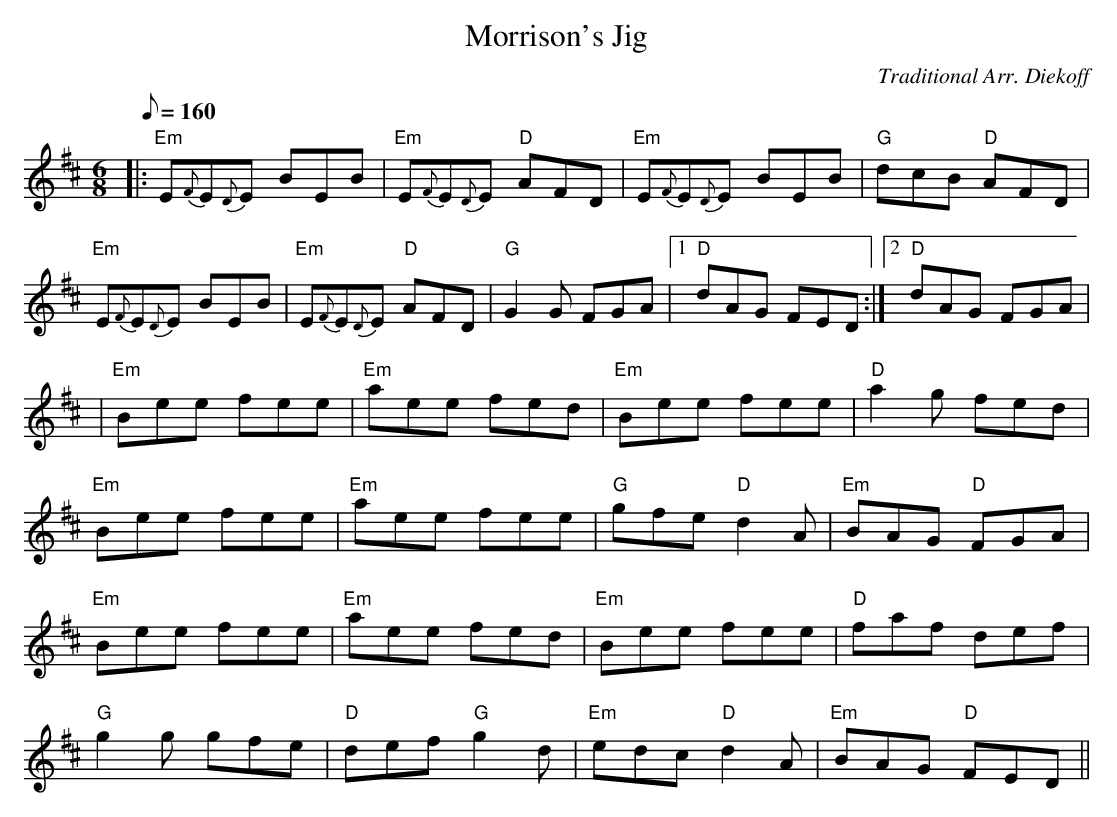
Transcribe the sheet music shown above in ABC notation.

X:1
T:Morrison's Jig
M:6/8
L:1/8
Q:160
C:Traditional Arr. Diekoff
K:D
|:"Em"E{F}E{D}E BEB|"Em"E{F}E{D}E "D"AFD|"Em"E{F}E{D}E BEB|"G"dcB "D"AFD
|!
"Em"E{F}E{D}E BEB|"Em"E{F}E{D}E "D"AFD|"G"G2 G FGA|1"D"dAG FED:|2"D"dAG
FGA|!
| "Em"Bee fee|"Em"aee fed|"Em"Bee fee|"D"a2g fed|!
"Em"Bee fee|"Em"aee fee|"G"gfe "D"d2A|"Em"BAG "D"FGA|!
"Em"Bee fee|"Em"aee fed|"Em"Bee fee|"D"faf def|!
"G"g2 g gfe|"D"def "G"g2 d|"Em"edc "D"d2 A|"Em"BAG "D"FED||
